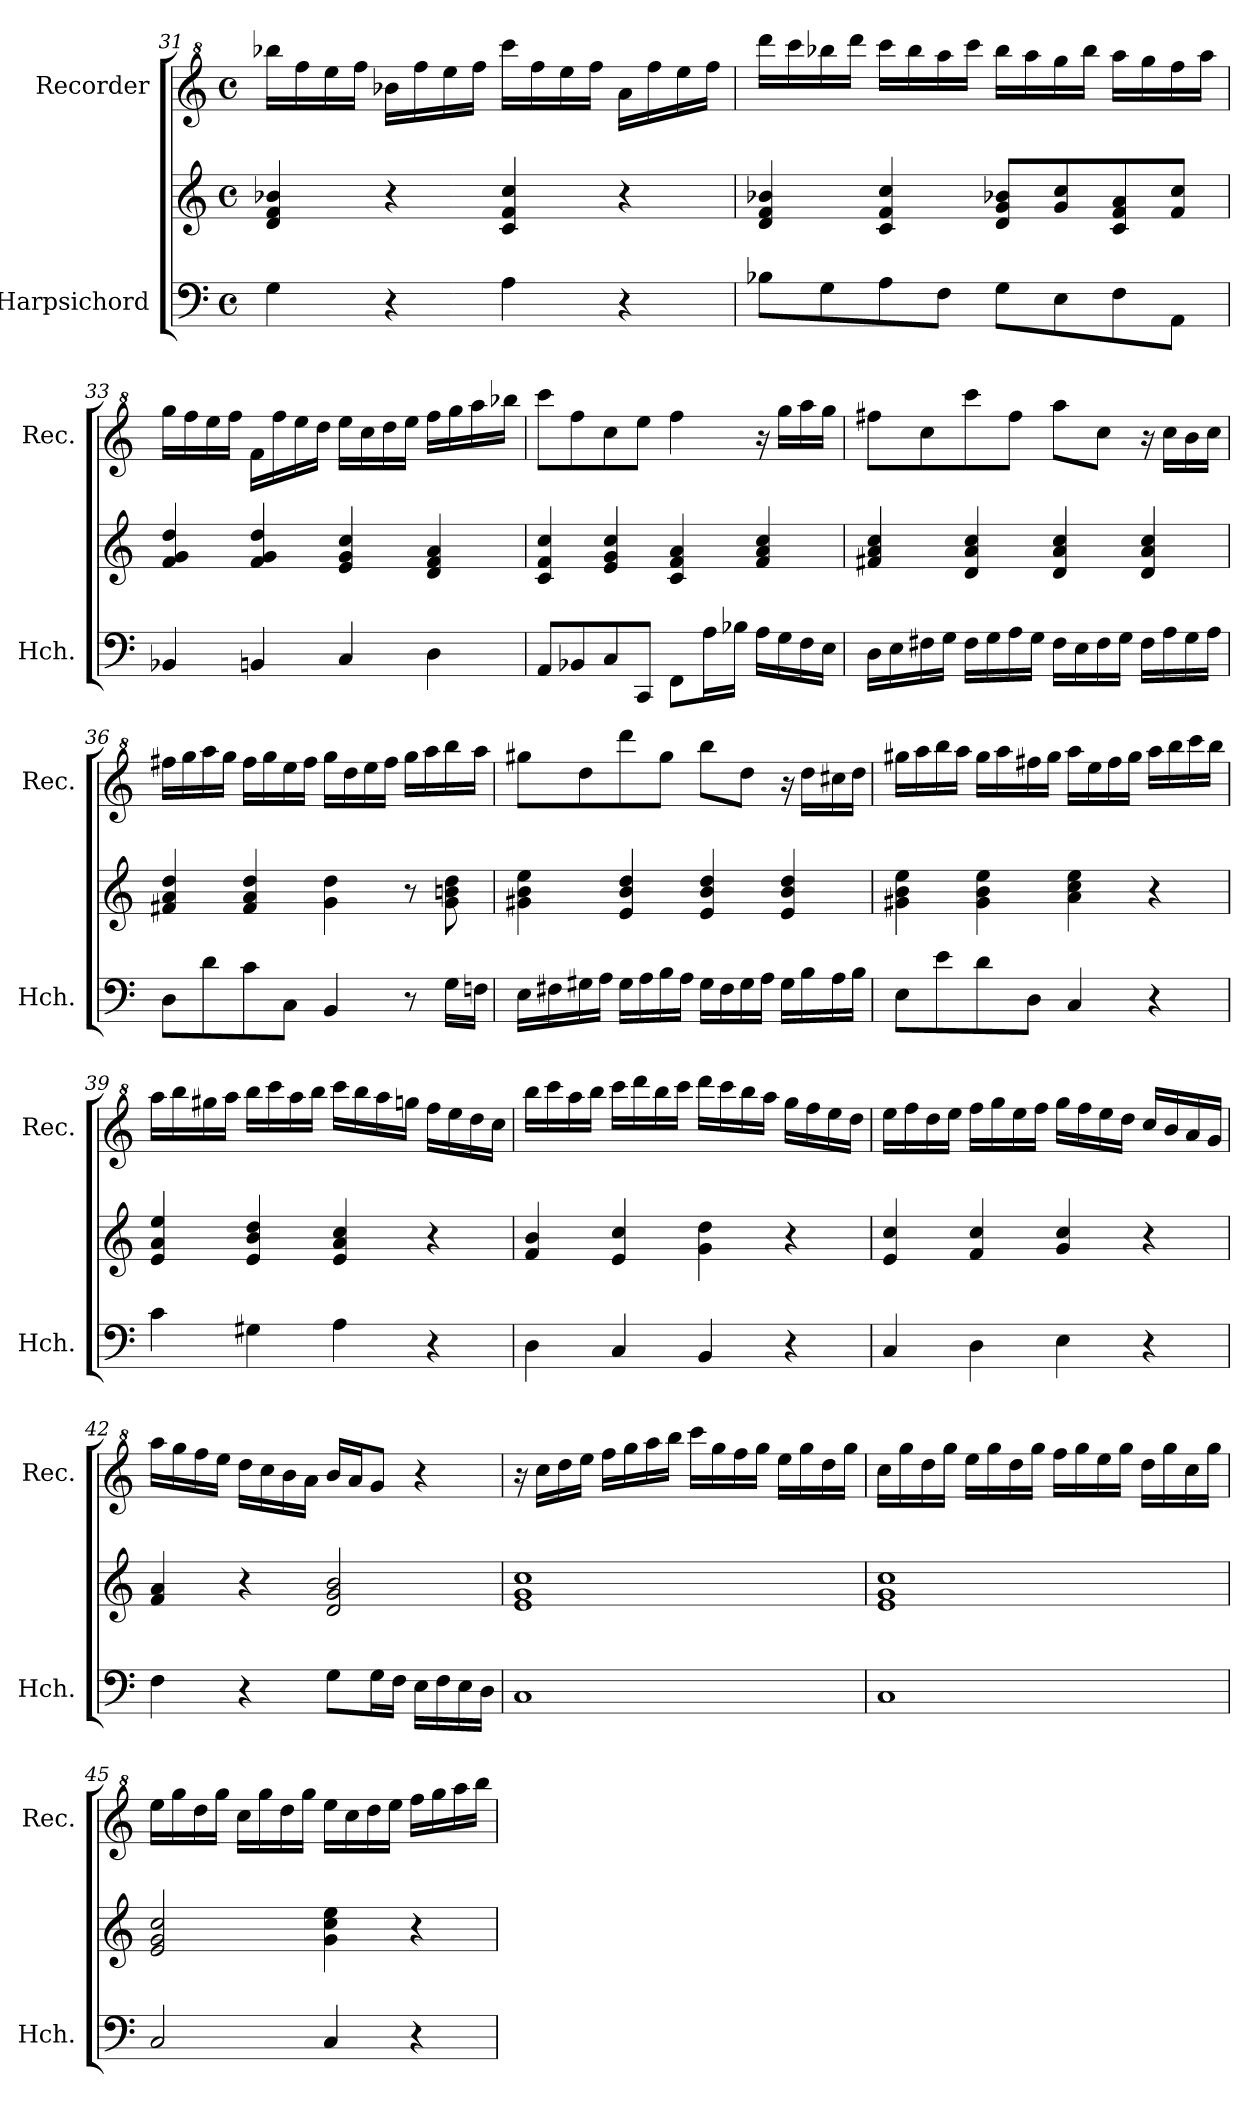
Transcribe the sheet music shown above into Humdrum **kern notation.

**kern	**kern	**kern
*part2	*part2	*part1
*staff3	*staff2	*staff1
*I"Harpsichord	*	*I"Recorder
*I'Hch.	*	*I'Rec.
!!LO:LB:g=z
*clefF4	*clefG2	*clefG^2
*k[]	*k[]	*k[]
*M4/4	*M4/4	*M4/4
*met(c)	*met(c)	*met(c)
=31	=31	=31
4G\	4d/ 4f/ 4b-X/	16bbb-X\LL
.	.	16fff\
.	.	16eee\
.	.	16fff\JJ
4r	4r	16bb-X\LL
.	.	16fff\
.	.	16eee\
.	.	16fff\JJ
4A\	4c/ 4f/ 4cc/	16cccc\LL
.	.	16fff\
.	.	16eee\
.	.	16fff\JJ
4r	4r	16aa\LL
.	.	16fff\
.	.	16eee\
.	.	16fff\JJ
=32	=32	=32
8B-X\L	4d/ 4f/ 4b-X/	16dddd\LL
.	.	16cccc\
8G\	.	16bbb-X\
.	.	16dddd\JJ
8A\	4c/ 4f/ 4cc/	16cccc\LL
.	.	16bbb-\
8F\J	.	16aaa\
.	.	16cccc\JJ
8G\L	8d/ 8g/ 8b-X/L	16bbb-\LL
.	.	16aaa\
8E\	8g/ 8cc/	16ggg\
.	.	16bbb-\JJ
8F\	8c/ 8f/ 8a/	16aaa\LL
.	.	16ggg\
8AA\J	8f/ 8cc/J	16fff\
.	.	16aaa\JJ
!!LO:LB:g=z
=33	=33	=33
4BB-X/	4f/ 4g/ 4dd/	16ggg\LL
.	.	16fff\
.	.	16eee\
.	.	16fff\JJ
4BBn/	4f/ 4g/ 4dd/	16ff\LL
.	.	16fff\
.	.	16eee\
.	.	16ddd\JJ
4C/	4e/ 4g/ 4cc/	16eee\LL
.	.	16ccc\
.	.	16ddd\
.	.	16eee\JJ
4D\	4d/ 4f/ 4a/	16fff\LL
.	.	16ggg\
.	.	16aaa\
.	.	16bbb-X\JJ
=34	=34	=34
8AA/L	4c/ 4f/ 4cc/	8cccc\L
8BB-X/	.	8fff\
8C/	4e/ 4g/ 4cc/	8ccc\
8CC/J	.	8eee\J
8FF\L	4c/ 4f/ 4a/	4fff\
16A\L	.	.
16B-X\JJ	.	.
16A\LL	4f/ 4a/ 4cc/	16r
16G\	.	16ggg\LL
16F\	.	16aaa\
16E\JJ	.	16ggg\JJ
!!LO:LB:g=z
=35	=35	=35
16D\LL	4f#X/ 4a/ 4cc/	8fff#X\L
16E\	.	.
16F#X\	.	8ccc\
16G\JJ	.	.
16F#\LL	4d/ 4a/ 4cc/	8cccc\
16G\	.	.
16A\	.	8fff#\J
16G\JJ	.	.
16F#\LL	4d/ 4a/ 4cc/	8aaa\L
16E\	.	.
16F#\	.	8ccc\J
16G\JJ	.	.
16F#\LL	4d/ 4a/ 4cc/	16r
16A\	.	16ccc\LL
16G\	.	16bb\
16A\JJ	.	16ccc\JJ
=36	=36	=36
8D\L	4f#X/ 4a/ 4dd/	16fff#X\LL
.	.	16ggg\
8d\	.	16aaa\
.	.	16ggg\JJ
8c\	4f#/ 4a/ 4dd/	16fff#\LL
.	.	16ggg\
8C\J	.	16eee\
.	.	16fff#\JJ
4BB/	4g\ 4dd\	16ggg\LL
.	.	16ddd\
.	.	16eee\
.	.	16fff#\JJ
8r	8r	16ggg\LL
.	.	16aaa\
16G\LL	8g\ 8bn\ 8dd\	16bbb\
16Fn\JJ	.	16aaa\JJ
!!LO:PB:g=z
=37	=37	=37
16E\LL	4g#X\ 4b\ 4ee\	8ggg#X\L
16F#X\	.	.
16G#X\	.	8ddd\
16A\JJ	.	.
16G#\LL	4e/ 4b/ 4dd/	8dddd\
16A\	.	.
16B\	.	8ggg#\J
16A\JJ	.	.
16G#\LL	4e/ 4b/ 4dd/	8bbb\L
16F#\	.	.
16G#\	.	8ddd\J
16A\JJ	.	.
16G#\LL	4e/ 4b/ 4dd/	16r
16B\	.	16ddd\LL
16A\	.	16ccc#X\
16B\JJ	.	16ddd\JJ
=38	=38	=38
8E\L	4g#X\ 4b\ 4ee\	16ggg#X\LL
.	.	16aaa\
8e\	.	16bbb\
.	.	16aaa\JJ
8d\	4g#\ 4b\ 4ee\	16ggg#\LL
.	.	16aaa\
8D\J	.	16fff#X\
.	.	16ggg#\JJ
4C/	4a\ 4cc\ 4ee\	16aaa\LL
.	.	16eee\
.	.	16fff#\
.	.	16ggg#\JJ
4r	4r	16aaa\LL
.	.	16bbb\
.	.	16cccc\
.	.	16bbb\JJ
!!LO:LB:g=z
=39	=39	=39
4c\	4e/ 4a/ 4ee/	16aaa\LL
.	.	16bbb\
.	.	16ggg#X\
.	.	16aaa\JJ
4G#X\	4e/ 4b/ 4dd/	16bbb\LL
.	.	16cccc\
.	.	16aaa\
.	.	16bbb\JJ
4A\	4e/ 4a/ 4cc/	16cccc\LL
.	.	16bbb\
.	.	16aaa\
.	.	16gggn\JJ
4r	4r	16fff\LL
.	.	16eee\
.	.	16ddd\
.	.	16ccc\JJ
=40	=40	=40
4D\	4f/ 4b/	16bbb\LL
.	.	16cccc\
.	.	16aaa\
.	.	16bbb\JJ
4C/	4e/ 4cc/	16cccc\LL
.	.	16dddd\
.	.	16bbb\
.	.	16cccc\JJ
4BB/	4g\ 4dd\	16dddd\LL
.	.	16cccc\
.	.	16bbb\
.	.	16aaa\JJ
4r	4r	16ggg\LL
.	.	16fff\
.	.	16eee\
.	.	16ddd\JJ
!!LO:LB:g=z
=41	=41	=41
4C/	4e/ 4cc/	16eee\LL
.	.	16fff\
.	.	16ddd\
.	.	16eee\JJ
4D\	4f/ 4cc/	16fff\LL
.	.	16ggg\
.	.	16eee\
.	.	16fff\JJ
4E\	4g/ 4cc/	16ggg\LL
.	.	16fff\
.	.	16eee\
.	.	16ddd\JJ
4r	4r	16ccc/LL
.	.	16bb/
.	.	16aa/
.	.	16gg/JJ
=42	=42	=42
4F\	4f/ 4a/	16aaa\LL
.	.	16ggg\
.	.	16fff\
.	.	16eee\JJ
4r	4r	16ddd\LL
.	.	16ccc\
.	.	16bb\
.	.	16aa\JJ
8G\L	2d/ 2g/ 2b/	16bb/LL
.	.	16aa/J
16G\L	.	8gg/J
16F\JJ	.	.
16E\LL	.	4r
16F\	.	.
16E\	.	.
16D\JJ	.	.
!!LO:LB:g=z
=43	=43	=43
1C	1e 1g 1cc	16r
.	.	16ccc\LL
.	.	16ddd\
.	.	16eee\JJ
.	.	16fff\LL
.	.	16ggg\
.	.	16aaa\
.	.	16bbb\JJ
.	.	16cccc\LL
.	.	16ggg\
.	.	16fff\
.	.	16ggg\JJ
.	.	16eee\LL
.	.	16ggg\
.	.	16ddd\
.	.	16ggg\JJ
=44	=44	=44
1C	1e 1g 1cc	16ccc\LL
.	.	16ggg\
.	.	16ddd\
.	.	16ggg\JJ
.	.	16eee\LL
.	.	16ggg\
.	.	16ddd\
.	.	16ggg\JJ
.	.	16fff\LL
.	.	16ggg\
.	.	16eee\
.	.	16ggg\JJ
.	.	16ddd\LL
.	.	16ggg\
.	.	16ccc\
.	.	16ggg\JJ
!!LO:PB:g=z
=45	=45	=45
2C/	2e/ 2g/ 2cc/	16eee\LL
.	.	16ggg\
.	.	16ddd\
.	.	16ggg\JJ
.	.	16ccc\LL
.	.	16ggg\
.	.	16ddd\
.	.	16ggg\JJ
4C/	4g\ 4cc\ 4ee\	16eee\LL
.	.	16ccc\
.	.	16ddd\
.	.	16eee\JJ
4r	4r	16fff\LL
.	.	16ggg\
.	.	16aaa\
.	.	16bbb\JJ
=	=	=
*-	*-	*-
